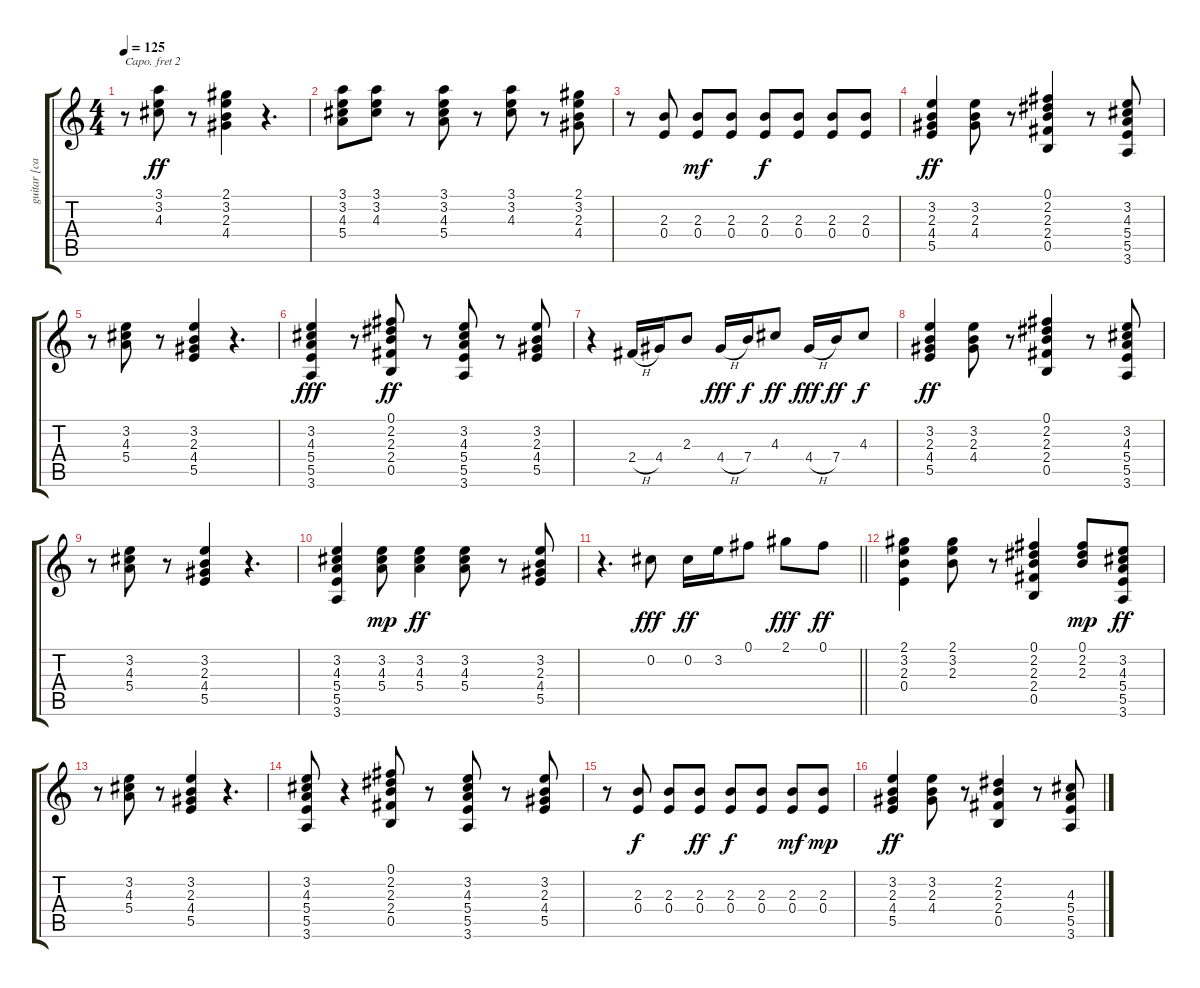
\track ("guitar [capo 2]" "guitar [ca") {instrument acousticguitarsteel}
\staff {score tabs}
\capo 2
\tuning (E4 B3 G3 D3 A2 E2) {hide}
\ts (4 4)
\tempo 125
\clef g2
\ks c
r.8{dy ff} (3.1 3.2 4.3).8 r.8 (2.1 3.2 2.3 4.4).4 r.4{d} |
(3.1 3.2 4.3 5.4).8 (3.1 3.2 4.3).8 r.8 (3.1 3.2 4.3 5.4).8 r.8 (3.1 3.2 4.3).8 r.8 (2.1 3.2 2.3 4.4).8 |
r.8 (2.3 0.4).8 (2.3 0.4).8{dy mf} (2.3 0.4).8 (2.3 0.4).8{dy f} (2.3 0.4).8 (2.3 0.4).8 (2.3 0.4).8 |
(3.2 2.3 4.4 5.5).4{dy ff} (3.2 2.3 4.4).8 r.8 (0.1 2.2 2.3 2.4 0.5).4 r.8 (3.2 4.3 5.4 5.5 3.6).8 |
r.8 (3.2 4.3 5.4).8 r.8 (3.2 2.3 4.4 5.5).4 r.4{d} |
(3.2 4.3 5.4 5.5 3.6).4{dy fff} r.8 (0.1 2.2 2.3 2.4 0.5).8{dy ff} r.8 (3.2 4.3 5.4 5.5 3.6).8 r.8 (3.2 2.3 4.4 5.5).8 |
r.4 2.4{h}.16 4.4.16 2.3.8 4.4{h}.16{dy fff} 7.4.16{dy f} 4.3.8{dy ff} 4.4{h}.16{dy fff} 7.4.16{dy ff} 4.3.8{dy f} |
(3.2 2.3 4.4 5.5).4{dy ff} (3.2 2.3 4.4).8 r.8 (0.1 2.2 2.3 2.4 0.5).4 r.8 (3.2 4.3 5.4 5.5 3.6).8 |
r.8 (3.2 4.3 5.4).8 r.8 (3.2 2.3 4.4 5.5).4 r.4{d} |
(3.2 4.3 5.4 5.5 3.6).4 (3.2 4.3 5.4).8{dy mp} (3.2 4.3 5.4).4{dy ff} (3.2 4.3 5.4).8 r.8 (3.2 2.3 4.4 5.5).8 |
\barLineRight lightlight
r.4{d} 0.2.8{dy fff} 0.2.16{dy ff} 3.2.16 0.1.8 2.1.8{dy fff} 0.1.8{dy ff} |
(2.1 3.2 2.3 0.4).4 (2.1 3.2 2.3).8 r.8 (0.1 2.2 2.3 2.4 0.5).4 (0.1 2.2 2.3).8{dy mp} (3.2 4.3 5.4 5.5 3.6).8{dy ff} |
r.8 (3.2 4.3 5.4).8 r.8 (3.2 2.3 4.4 5.5).4 r.4{d} |
(3.2 4.3 5.4 5.5 3.6).8 r.4 (0.1 2.2 2.3 2.4 0.5).8 r.8 (3.2 4.3 5.4 5.5 3.6).8 r.8 (3.2 2.3 4.4 5.5).8 |
r.8 (2.3 0.4).8{dy f} (2.3 0.4).8 (2.3 0.4).8{dy ff} (2.3 0.4).8{dy f} (2.3 0.4).8 (2.3 0.4).8{dy mf} (2.3 0.4).8{dy mp} |
(3.2 2.3 4.4 5.5).4{dy ff} (3.2 2.3 4.4).8 r.8 (2.2 2.3 2.4 0.5).4 r.8 (4.3 5.4 5.5 3.6).8
